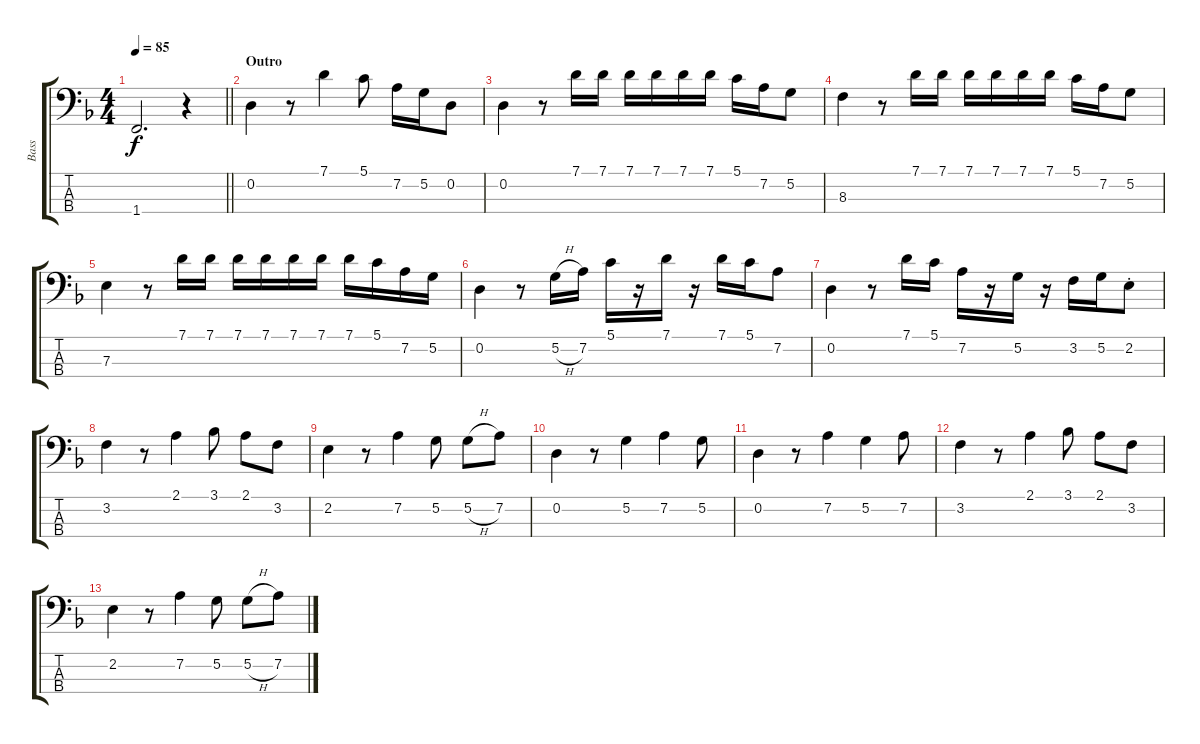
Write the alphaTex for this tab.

\track ("Bass" "Bass") {instrument electricbassfinger}
\staff {score tabs}
\tuning (G2 D2 A1 E1) {hide}
\ts (4 4)
\tempo 85
\clef f4
\barLineRight lightlight
\ks dminor
1.4.2{d dy f} r.4 |
\section ("" "Outro")
0.2.4 r.8 7.1.4 5.1.8 7.2.16 5.2.16 0.2.8 |
0.2.4 r.8 7.1.16 7.1.16 7.1.16 7.1.16 7.1.16 7.1.16 5.1.16 7.2.16 5.2.8 |
8.3.4 r.8 7.1.16 7.1.16 7.1.16 7.1.16 7.1.16 7.1.16 5.1.16 7.2.16 5.2.8 |
7.3.4 r.8 7.1.16 7.1.16 7.1.16 7.1.16 7.1.16 7.1.16 7.1.16 5.1.16 7.2.16 5.2.16 |
0.2.4 r.8 5.2{h}.16 7.2.16 5.1.16 r.16 7.1.16 r.16 7.1.16 5.1.16 7.2.8 |
0.2.4 r.8 7.1.16 5.1.16 7.2.16 r.16 5.2.16 r.16 3.2.16 5.2.16 2.2{st}.8 |
3.2.4 r.8 2.1.4 3.1.8 2.1.8 3.2.8 |
2.2.4 r.8 7.2.4 5.2.8 5.2{h}.8 7.2.8 |
0.2.4 r.8 5.2.4 7.2.4 5.2.8 |
0.2.4 r.8 7.2.4 5.2.4 7.2.8 |
3.2.4 r.8 2.1.4 3.1.8 2.1.8 3.2.8 |
2.2.4 r.8 7.2.4 5.2.8 5.2{h}.8 7.2.8
